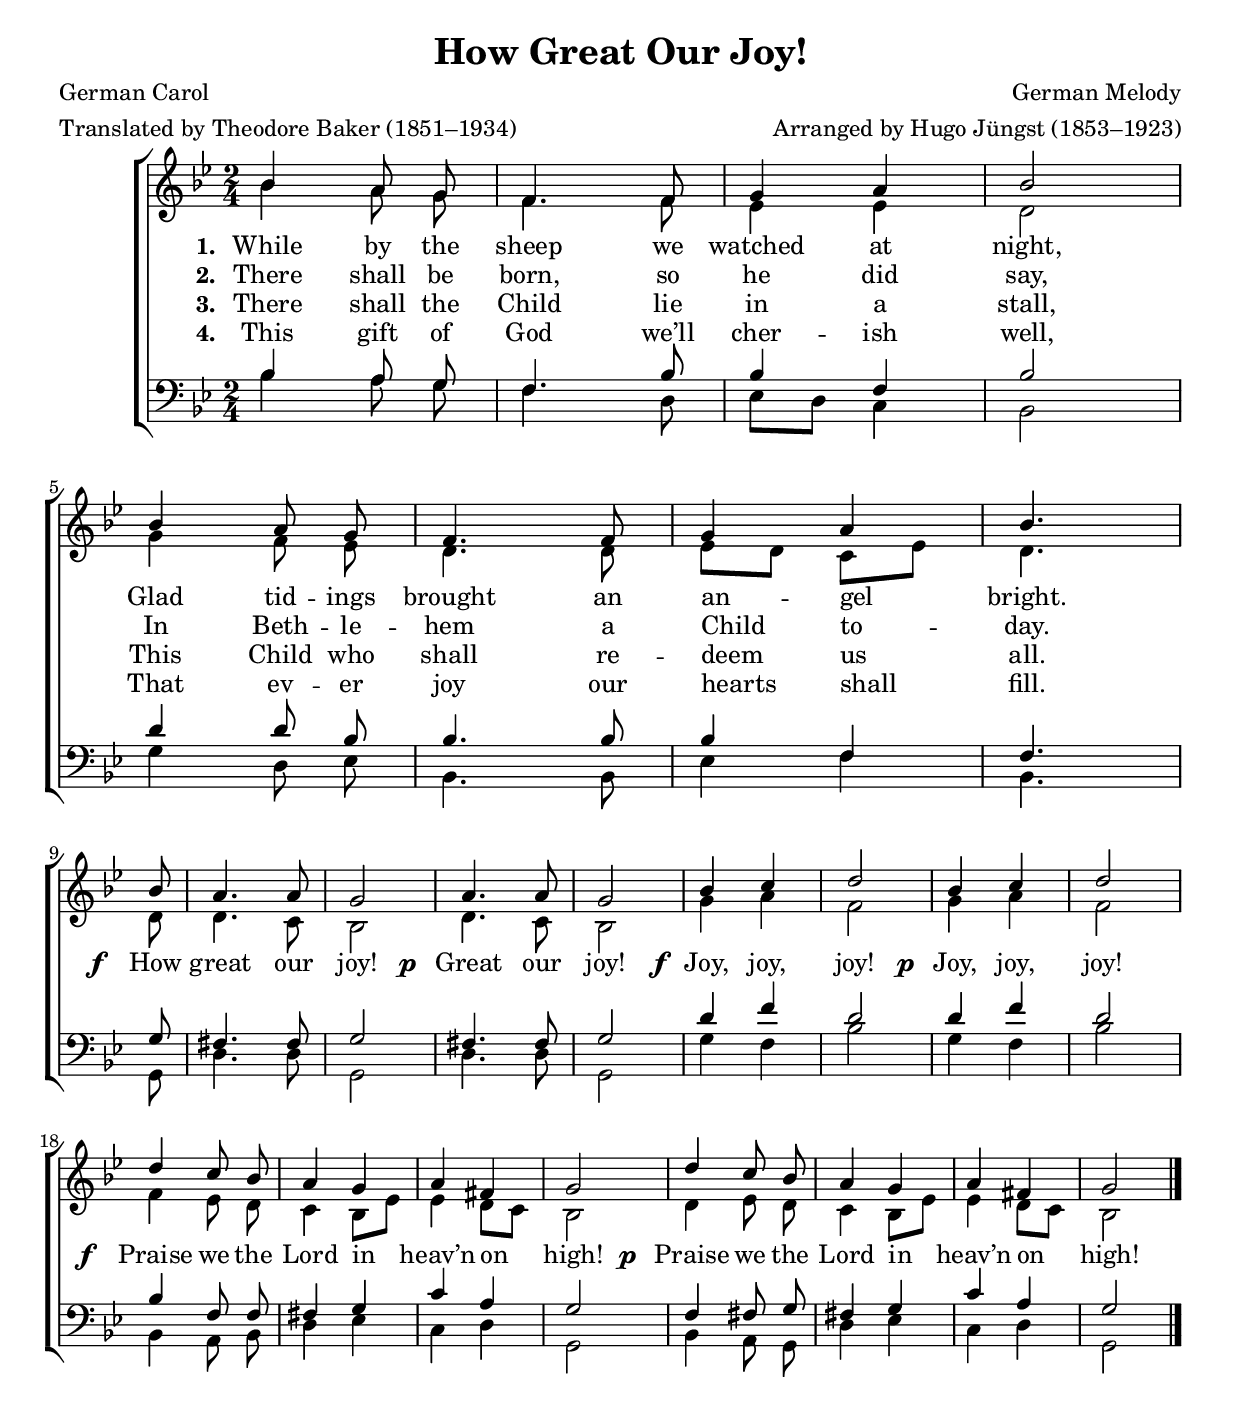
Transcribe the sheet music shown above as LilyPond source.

\version "2.14.2"
\include "util.ly"
\header {
    title = "How Great Our Joy!"
    poet = "German Carol"
    meter = "Translated by Theodore Baker (1851–1934)"
    composer = "German Melody"
    arranger = "Arranged by Hugo Jüngst (1853–1923)"
    %tagline = \markup { "from" \italic "CyberHymnal.org"}
  }

global = {
  \key bes \major
  \time 2/4
  \autoBeamOff
}

sopMusic = \relative c' {
bes'4 a8 g |
f4. f8 |
g4 a |
bes2 |
bes4 a8  g |
f4. f8 |

g4 a |
bes4. bes8 |
a4. a8 |
g2 |
a4. a8 |
g2 |

bes4 c |
d2 |
bes4 c |
d2 | \break
d4 c8 bes |
a4 g |

a4 fis |
g2 |
d'4 c8 bes |
a4 g |
a fis |
g2 \bar "|."
}

altoMusic = \relative c' {
bes'4 a8 g |
f4. f8 |
ees4 ees |
d2 |
g4 f8 ees |
d4. d8 |

ees8[ d] c[ ees] |
d4. d8 |
d4. c8 |
bes2 |
d4. c8 |
bes2 |

g'4 a |
f2 |
g4 a |
f2 |
f4 ees8 d |
c4 bes8[ ees] |

ees4 d8[ c] |
bes2 |
d4 ees8 d |
c4 bes8[ ees] |
ees4 d8[ c] |
bes2 \bar "|."
}
altoWords = {
  \dropLyricsIX
  \lyricmode {
    \set stanza = #"1. "
    While by the sheep we watched at night,
    Glad tid -- ings brought an an -- gel bright.
  }
  \set stanza = \markup\dynamic"f  "
  \lyricmode {
    How great our joy!
  }
  \set stanza = \markup\dynamic"p "
  \lyricmode {
    Great our joy!
  }
  \set stanza = \markup\dynamic"f "
  \lyricmode {
    Joy, joy, joy!
  }
  \set stanza = \markup\dynamic"p "
  \lyricmode {
    Joy, joy, joy!
  }
  \set stanza = \markup\dynamic"f  "
  \lyricmode {
    Praise we the Lord in heav’n on high!
  }
  \set stanza = \markup\dynamic"  p "
  \lyricmode {
    Praise we the Lord in heav’n on high!
  }
}
altoWordsII = \lyricmode {
  \dropLyricsIX
%\markup\italic
  \set stanza = #"2. "
There shall be born, so he did say,
In Beth -- le -- hem a Child to -- day.
}
altoWordsIII = \lyricmode {
  \dropLyricsIX
  \set stanza = #"3. "
There shall the Child lie in a stall,
This Child who shall re -- deem us all.
}
altoWordsIV = \lyricmode {
  \dropLyricsIX
  \set stanza = #"4. "
This gift of God we’ll cher -- ish well,
That ev -- er joy our hearts shall fill.
}
altoWordsV = \lyricmode {
  \set stanza = #"5. "
  \set ignoreMelismata = ##t
}
altoWordsVI = \lyricmode {
  \set stanza = #"6. "
  \set ignoreMelismata = ##t
}
tenorMusic = \relative c' {
bes4 a8 g |
f4. bes8 |
bes4 f |
bes2 |
d4 d8 bes |
bes4. bes8 |

bes4 f |
\partial 4. f4. |\break
\partial 8 g8 |
fis4. fis8 |
g2 |
fis4. fis8 |
g2 |

d'4 f |
d2 |
d4 f |
d2 |
bes4 f8 f |
fis4 g |

c a |
g2 |
f4 fis8 g |
fis4 g |
c a |
g2 \bar "|."

}
tenorWords = \lyricmode {

}

bassMusic = \relative c {
bes'4 a8 g |
f4. d8 |
ees[ d] c4 |
bes2 |
g'4 d8 ees |
bes4. bes8 |

ees4 f |
bes,4. g8 |
d'4. d8 |
g,2 |
d'4. d8 |
g,2 |

g'4 f |
bes2 |
g4 f |
bes2 |
bes,4 a8 bes |
d4 ees |

c d |
g,2 |
bes4 a8 g |
d'4 ees |
c d |
g,2 \bar "|."
}
bassWords = \lyricmode {

}

pianoRH = \relative c' {
  
}
pianoLH = \relative c' {
  
}

\score {
  <<
   \new ChoirStaff <<
    \new Staff = women <<
      \new Voice = "sopranos" { \voiceOne << \global \sopMusic >> }
      \new Voice = "altos" { \voiceTwo << \global \altoMusic >> }
    >>
    \new Lyrics = "altosVI"  \with { alignBelowContext = #"women" } \lyricsto "altos" \altoWordsVI
    \new Lyrics = "altosV"  \with { alignBelowContext = #"women" } \lyricsto "altos" \altoWordsV
    \new Lyrics = "altosIV"  \with { alignBelowContext = #"women" } \lyricsto "altos" \altoWordsIV
    \new Lyrics = "altosIII"  \with { alignBelowContext = #"women" } \lyricsto "altos" \altoWordsIII
    \new Lyrics = "altosII"  \with { alignBelowContext = #"women" } \lyricsto "altos" \altoWordsII
    \new Lyrics = "altos"  \with { alignBelowContext = #"women" \override VerticalAxisGroup #'nonstaff-relatedstaff-spacing = #'((padding . -0.5)) } \lyricsto "altos" \altoWords
   \new Staff = men <<
      \clef bass
      \new Voice = "tenors" { \voiceOne << \global \tenorMusic >> }
      \new Voice = "basses" { \voiceTwo << \global \bassMusic >> }
    >>
    \new Lyrics \with { alignAboveContext = #"men" \override VerticalAxisGroup #'nonstaff-relatedstaff-spacing = #'((basic-distance . 1)) } \lyricsto "tenors" \tenorWords
    \new Lyrics \with { alignBelowContext = #"men" \override VerticalAxisGroup #'nonstaff-relatedstaff-spacing = #'((basic-distance . 1)) } \lyricsto "basses" \bassWords
  >>
%    \new PianoStaff << \new Staff { \new Voice { \pianoRH } } \new Staff { \clef "bass" \pianoLH } >>
  >>
  \layout { }
  
  \midi {
    \tempo 4 = 120
    \set Staff.midiInstrument = "flute"
  
    \context {
      \Voice
      \remove "Dynamic_performer"
    }
  }
}
